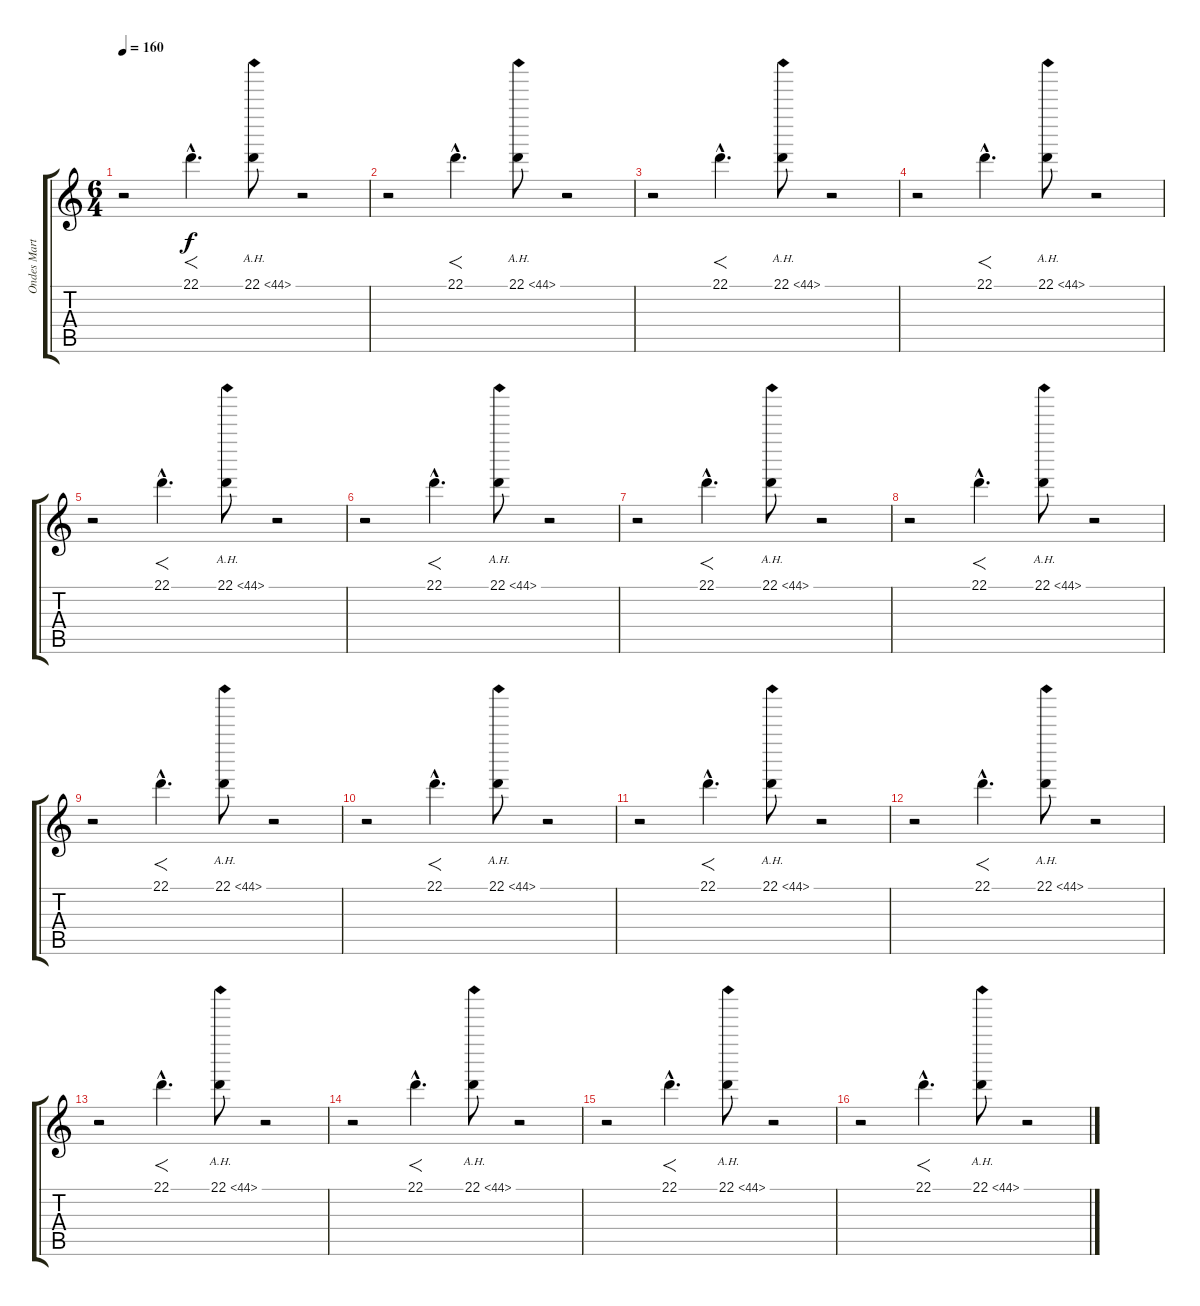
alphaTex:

\track ("Ondes Martenot - Jonny Greenwood" "Ondes Mart") {instrument ocarina}
\staff {score tabs}
\tuning (E4 B3 G3 D3 A2 E2) {hide}
\ts (6 4)
\tempo 160
\clef g2
\ks c
r.2{dy f} 22.1{hac}.4{f d} 22.1{ah 22}.8 r.2 |
r.2 22.1{hac}.4{f d} 22.1{ah 22}.8 r.2 |
r.2 22.1{hac}.4{f d} 22.1{ah 22}.8 r.2 |
r.2 22.1{hac}.4{f d} 22.1{ah 22}.8 r.2 |
r.2 22.1{hac}.4{f d} 22.1{ah 22}.8 r.2 |
r.2 22.1{hac}.4{f d} 22.1{ah 22}.8 r.2 |
r.2 22.1{hac}.4{f d} 22.1{ah 22}.8 r.2 |
r.2 22.1{hac}.4{f d} 22.1{ah 22}.8 r.2 |
r.2 22.1{hac}.4{f d} 22.1{ah 22}.8 r.2 |
r.2 22.1{hac}.4{f d} 22.1{ah 22}.8 r.2 |
r.2 22.1{hac}.4{f d} 22.1{ah 22}.8 r.2 |
r.2 22.1{hac}.4{f d} 22.1{ah 22}.8 r.2 |
r.2 22.1{hac}.4{f d} 22.1{ah 22}.8 r.2 |
r.2 22.1{hac}.4{f d} 22.1{ah 22}.8 r.2 |
r.2 22.1{hac}.4{f d} 22.1{ah 22}.8 r.2 |
r.2 22.1{hac}.4{f d} 22.1{ah 22}.8 r.2
